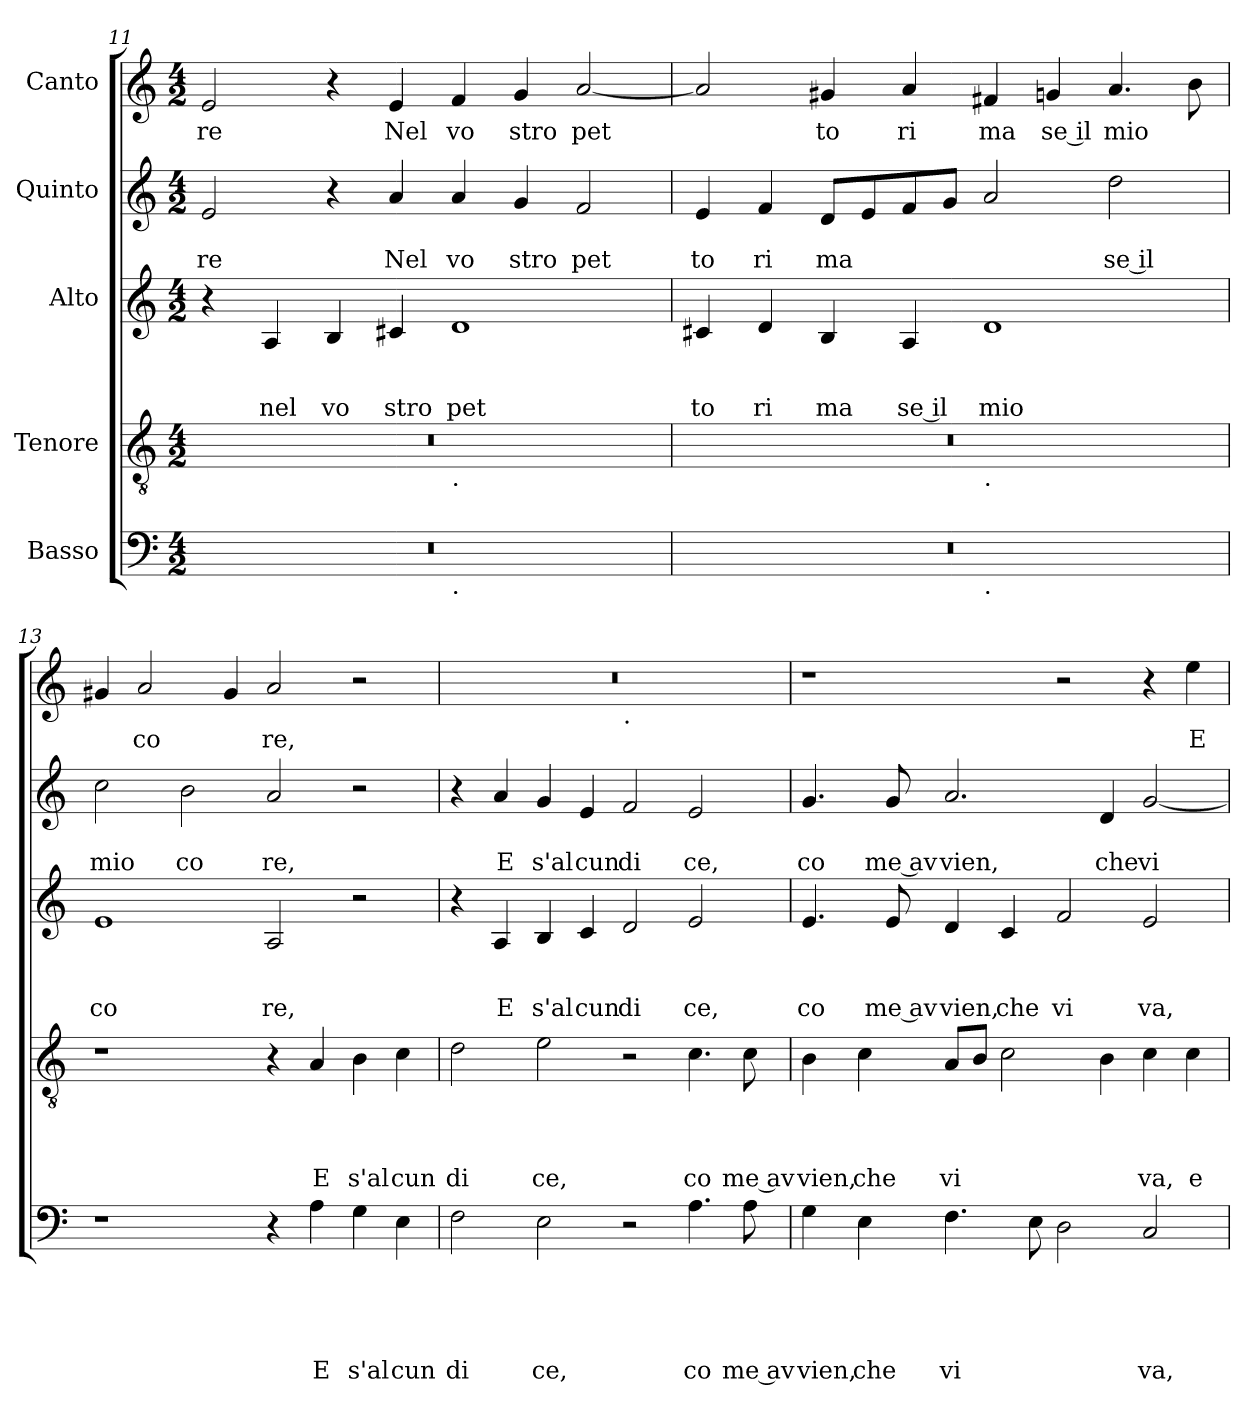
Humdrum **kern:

**kern	**text	**text	**text	**text	**text	**kern	**text	**text	**text	**text	**kern	**text	**text	**text	**kern	**text	**text	**kern	**text
*part5	*part5	*part5	*part5	*part5	*part5	*part4	*part4	*part4	*part4	*part4	*part3	*part3	*part3	*part3	*part2	*part2	*part2	*part1	*part1
*staff5	*staff5	*staff5	*staff5	*staff5	*staff5	*staff4	*staff4	*staff4	*staff4	*staff4	*staff3	*staff3	*staff3	*staff3	*staff2	*staff2	*staff2	*staff1	*staff1
*I"Basso	*	*	*	*	*	*I"Tenore	*	*	*	*	*I"Alto	*	*	*	*I"Quinto	*	*	*I"Canto	*
*clefF4	*	*	*	*	*	*clefGv2	*	*	*	*	*clefG2	*	*	*	*clefG2	*	*	*clefG2	*
*k[]	*	*	*	*	*	*k[]	*	*	*	*	*k[]	*	*	*	*k[]	*	*	*k[]	*
*C:	*	*	*	*	*	*C:	*	*	*	*	*C:	*	*	*	*C:	*	*	*C:	*
*M4/2	*	*	*	*	*	*M4/2	*	*	*	*	*M4/2	*	*	*	*M4/2	*	*	*M4/2	*
=11	=11	=11	=11	=11	=11	=11	=11	=11	=11	=11	=11	=11	=11	=11	=11	=11	=11	=11	=11
!	!	!	!	!	!	!	!	!	!	!	!	!	!	!	!	!	!LO:LY:b	!	!LO:LY:b
*^	*	*	*	*	*	*^	*	*	*	*	*	*	*	*	*	*	*	*	*
0r	1ryy	.	.	.	.	.	0r	1ryy	.	.	.	.	4r	.	.	.	2e/	.	re	2e/	re
!	!	!	!	!	!	!	!	!	!	!	!	!	!	!	!	!LO:LY:b	!	!	!	!	!
.	.	.	.	.	.	.	.	.	.	.	.	.	4A/	.	.	nel	.	.	.	.	.
!	!	!	!	!	!	!	!	!	!	!	!	!	!	!	!	!LO:LY:b	!	!	!	!	!
.	.	.	.	.	.	.	.	.	.	.	.	.	4B/	.	.	vo	4r	.	.	4r	.
!	!	!	!	!	!	!	!	!	!	!	!	!	!	!	!	!LO:LY:b	!	!	!LO:LY:b	!	!LO:LY:b
.	.	.	.	.	.	.	.	.	.	.	.	.	4c#X/	.	.	stro	4a/	.	Nel	4e/	Nel
!	!	!	!	!	!	!	!	!LO:TX:b:t=.	!	!	!	!	!	!	!	!	!	!	!	!	!
!	!LO:TX:b:t=.	!	!	!	!	!	!	!	!	!	!	!	!	!	!	!	!	!	!	!	!
!	!	!	!	!	!	!	!	!	!	!	!	!	!	!	!	!LO:LY:b	!	!	!LO:LY:b	!	!LO:LY:b
.	1ryy	.	.	.	.	.	.	1ryy	.	.	.	.	1d	.	.	pet	4a/	.	vo	4f/	vo
!	!	!	!	!	!	!	!	!	!	!	!	!	!	!	!	!	!	!	!LO:LY:b	!	!LO:LY:b
.	.	.	.	.	.	.	.	.	.	.	.	.	.	.	.	.	4g/	.	stro	4g/	stro
!	!	!	!	!	!	!	!	!	!	!	!	!	!	!	!	!	!	!	!LO:LY:b	!	!LO:LY:b
.	.	.	.	.	.	.	.	.	.	.	.	.	.	.	.	.	2f/	.	pet	[<2a/	pet
=12	=12	=12	=12	=12	=12	=12	=12	=12	=12	=12	=12	=12	=12	=12	=12	=12	=12	=12	=12	=12	=12
!	!	!	!	!	!	!	!	!	!	!	!	!	!	!	!	!LO:LY:b	!	!	!LO:LY:b	!	!
0r	1ryy	.	.	.	.	.	0r	1ryy	.	.	.	.	4c#X/	.	.	to	4e/	.	to	2a/]	.
!	!	!	!	!	!	!	!	!	!	!	!	!	!	!	!	!LO:LY:b	!	!	!LO:LY:b	!	!
.	.	.	.	.	.	.	.	.	.	.	.	.	4d/	.	.	ri	4f/	.	ri	.	.
!	!	!	!	!	!	!	!	!	!	!	!	!	!	!	!	!LO:LY:b	!	!	!LO:LY:b	!	!LO:LY:b
.	.	.	.	.	.	.	.	.	.	.	.	.	4B/	.	.	ma	8d/L	.	ma	4g#X/	to
.	.	.	.	.	.	.	.	.	.	.	.	.	.	.	.	.	8e/	.	.	.	.
!	!	!	!	!	!	!	!	!	!	!	!	!	!	!	!	!LO:LY:b:rj	!	!	!	!	!LO:LY:b
.	.	.	.	.	.	.	.	.	.	.	.	.	4A/	.	.	se il	8f/	.	.	4a/	ri
.	.	.	.	.	.	.	.	.	.	.	.	.	.	.	.	.	8g/J	.	.	.	.
!	!	!	!	!	!	!	!	!LO:TX:b:t=.	!	!	!	!	!	!	!	!	!	!	!	!	!
!	!LO:TX:b:t=.	!	!	!	!	!	!	!	!	!	!	!	!	!	!	!	!	!	!	!	!
!	!	!	!	!	!	!	!	!	!	!	!	!	!	!	!	!LO:LY:b	!	!	!	!	!LO:LY:b
.	1ryy	.	.	.	.	.	.	1ryy	.	.	.	.	1d	.	.	mio	2a/	.	.	4f#X/	ma
!	!	!	!	!	!	!	!	!	!	!	!	!	!	!	!	!	!	!	!	!	!LO:LY:b:rj
.	.	.	.	.	.	.	.	.	.	.	.	.	.	.	.	.	.	.	.	4gn/	se il
!	!	!	!	!	!	!	!	!	!	!	!	!	!	!	!	!	!	!	!LO:LY:b:rj	!	!LO:LY:b
.	.	.	.	.	.	.	.	.	.	.	.	.	.	.	.	.	2dd\	.	se il	4.a/	mio
.	.	.	.	.	.	.	.	.	.	.	.	.	.	.	.	.	.	.	.	8b\	.
!!LO:PB:g=z
=13	=13	=13	=13	=13	=13	=13	=13	=13	=13	=13	=13	=13	=13	=13	=13	=13	=13	=13	=13	=13	=13
!	!	!	!	!	!	!	!	!	!	!	!	!	!	!	!	!LO:LY:b	!	!	!LO:LY:b	!	!
*v	*v	*	*	*	*	*	*	*	*	*	*	*	*	*	*	*	*	*	*	*	*
*	*	*	*	*	*	*v	*v	*	*	*	*	*	*	*	*	*	*	*	*	*
1r	.	.	.	.	.	1r	.	.	.	.	1e	.	.	co	2cc\	.	mio	4g#X/	.
!	!	!	!	!	!	!	!	!	!	!	!	!	!	!	!	!	!	!	!LO:LY:b
.	.	.	.	.	.	.	.	.	.	.	.	.	.	.	.	.	.	2a/	co
!	!	!	!	!	!	!	!	!	!	!	!	!	!	!	!	!	!LO:LY:b	!	!
.	.	.	.	.	.	.	.	.	.	.	.	.	.	.	2b\	.	co	.	.
.	.	.	.	.	.	.	.	.	.	.	.	.	.	.	.	.	.	4g#/	.
!	!	!	!	!	!	!	!	!	!	!	!	!	!	!LO:LY:b	!	!	!LO:LY:b	!	!LO:LY:b
4r	.	.	.	.	.	4r	.	.	.	.	2A/	.	.	re,	2a/	.	re,	2a/	re,
!	!	!	!	!	!LO:LY:b	!	!	!	!	!LO:LY:b	!	!	!	!	!	!	!	!	!
4A\	.	.	.	.	E	4A/	.	.	.	E	.	.	.	.	.	.	.	.	.
!	!	!	!	!	!LO:LY:b	!	!	!	!	!LO:LY:b	!	!	!	!	!	!	!	!	!
4G\	.	.	.	.	s'al	4B\	.	.	.	s'al	2r	.	.	.	2r	.	.	2r	.
!	!	!	!	!	!LO:LY:b	!	!	!	!	!LO:LY:b	!	!	!	!	!	!	!	!	!
4E\	.	.	.	.	cun	4c\	.	.	.	cun	.	.	.	.	.	.	.	.	.
=14	=14	=14	=14	=14	=14	=14	=14	=14	=14	=14	=14	=14	=14	=14	=14	=14	=14	=14	=14
!	!	!	!	!	!LO:LY:b	!	!	!	!	!LO:LY:b	!	!	!	!	!	!	!	!	!
*	*	*	*	*	*	*	*	*	*	*	*	*	*	*	*	*	*	*^	*
2F\	.	.	.	.	di	2d\	.	.	.	di	4r	.	.	.	4r	.	.	0r	1ryy	.
!	!	!	!	!	!	!	!	!	!	!	!	!	!	!LO:LY:b	!	!	!LO:LY:b	!	!	!
.	.	.	.	.	.	.	.	.	.	.	4A/	.	.	E	4a/	.	E	.	.	.
!	!	!	!	!	!LO:LY:b	!	!	!	!	!LO:LY:b	!	!	!	!LO:LY:b	!	!	!LO:LY:b	!	!	!
2E\	.	.	.	.	ce,	2e\	.	.	.	ce,	4B/	.	.	s'al	4g/	.	s'al	.	.	.
!	!	!	!	!	!	!	!	!	!	!	!	!	!	!LO:LY:b	!	!	!LO:LY:b	!	!	!
.	.	.	.	.	.	.	.	.	.	.	4c/	.	.	cun	4e/	.	cun	.	.	.
!	!	!	!	!	!	!	!	!	!	!	!	!	!	!	!	!	!	!	!LO:TX:b:t=.	!
!	!	!	!	!	!	!	!	!	!	!	!	!	!	!LO:LY:b	!	!	!LO:LY:b	!	!	!
2r	.	.	.	.	.	2r	.	.	.	.	2d/	.	.	di	2f/	.	di	.	1ryy	.
!	!	!	!	!	!LO:LY:b	!	!	!	!	!LO:LY:b	!	!	!	!LO:LY:b	!	!	!LO:LY:b	!	!	!
4.A\	.	.	.	.	co	4.c\	.	.	.	co	2e/	.	.	ce,	2e/	.	ce,	.	.	.
!	!	!	!	!	!LO:LY:b:rj	!	!	!	!	!LO:LY:b:rj	!	!	!	!	!	!	!	!	!	!
(8A\	.	.	.	.	me av	8c\	.	.	.	me av	.	.	.	.	.	.	.	.	.	.
=15	=15	=15	=15	=15	=15	=15	=15	=15	=15	=15	=15	=15	=15	=15	=15	=15	=15	=15	=15	=15
!	!	!	!	!	!LO:LY:b	!	!	!	!	!LO:LY:b	!	!	!	!LO:LY:b	!	!	!LO:LY:b	!	!	!
*	*	*	*	*	*	*	*	*	*	*	*	*	*	*	*	*	*	*v	*v	*
4G\	.	.	.	.	vien,	4B\	.	.	.	vien,	4.e/	.	.	co	4.g/	.	co	1r	.
!	!	!	!	!	!LO:LY:b	!	!	!	!	!LO:LY:b	!	!	!	!	!	!	!	!	!
4E\	.	.	.	.	che	4c\	.	.	.	che	.	.	.	.	.	.	.	.	.
!	!	!	!	!	!	!	!	!	!	!	!	!	!	!LO:LY:b:rj	!	!	!LO:LY:b:rj	!	!
.	.	.	.	.	.	.	.	.	.	.	8e/	.	.	me av	8g/	.	me av	.	.
!	!	!	!	!	!LO:LY:b	!	!	!	!	!LO:LY:b	!	!	!	!LO:LY:b	!	!	!LO:LY:b	!	!
4.F\	.	.	.	.	vi	8A/L	.	.	.	vi	4d/	.	.	vien,	2.a/	.	vien,	.	.
.	.	.	.	.	.	8B/J	.	.	.	.	.	.	.	.	.	.	.	.	.
!	!	!	!	!	!	!	!	!	!	!	!	!	!	!LO:LY:b	!	!	!	!	!
.	.	.	.	.	.	2c\	.	.	.	.	4c/	.	.	che	.	.	.	.	.
8E\	.	.	.	.	.	.	.	.	.	.	.	.	.	.	.	.	.	.	.
!	!	!	!	!	!	!	!	!	!	!	!	!	!	!LO:LY:b	!	!	!	!	!
2D\	.	.	.	.	.	.	.	.	.	.	2f/	.	.	vi	.	.	.	2r	.
!	!	!	!	!	!	!	!	!	!	!	!	!	!	!	!	!	!LO:LY:b	!	!
.	.	.	.	.	.	4B\	.	.	.	.	.	.	.	.	4d/	.	che	.	.
!	!	!	!	!	!LO:LY:b	!	!	!	!	!LO:LY:b	!	!	!	!LO:LY:b	!	!	!LO:LY:b	!	!
2C/	.	.	.	.	va,	4c\	.	.	.	va,	2e/	.	.	va,	[<2g/	.	vi	4r	.
!	!	!	!	!	!	!	!	!	!	!LO:LY:b	!	!	!	!	!	!	!	!	!LO:LY:b
.	.	.	.	.	.	4c\	.	.	.	e	.	.	.	.	.	.	.	4ee\	E
=	=	=	=	=	=	=	=	=	=	=	=	=	=	=	=	=	=	=	=
*-	*-	*-	*-	*-	*-	*-	*-	*-	*-	*-	*-	*-	*-	*-	*-	*-	*-	*-	*-
